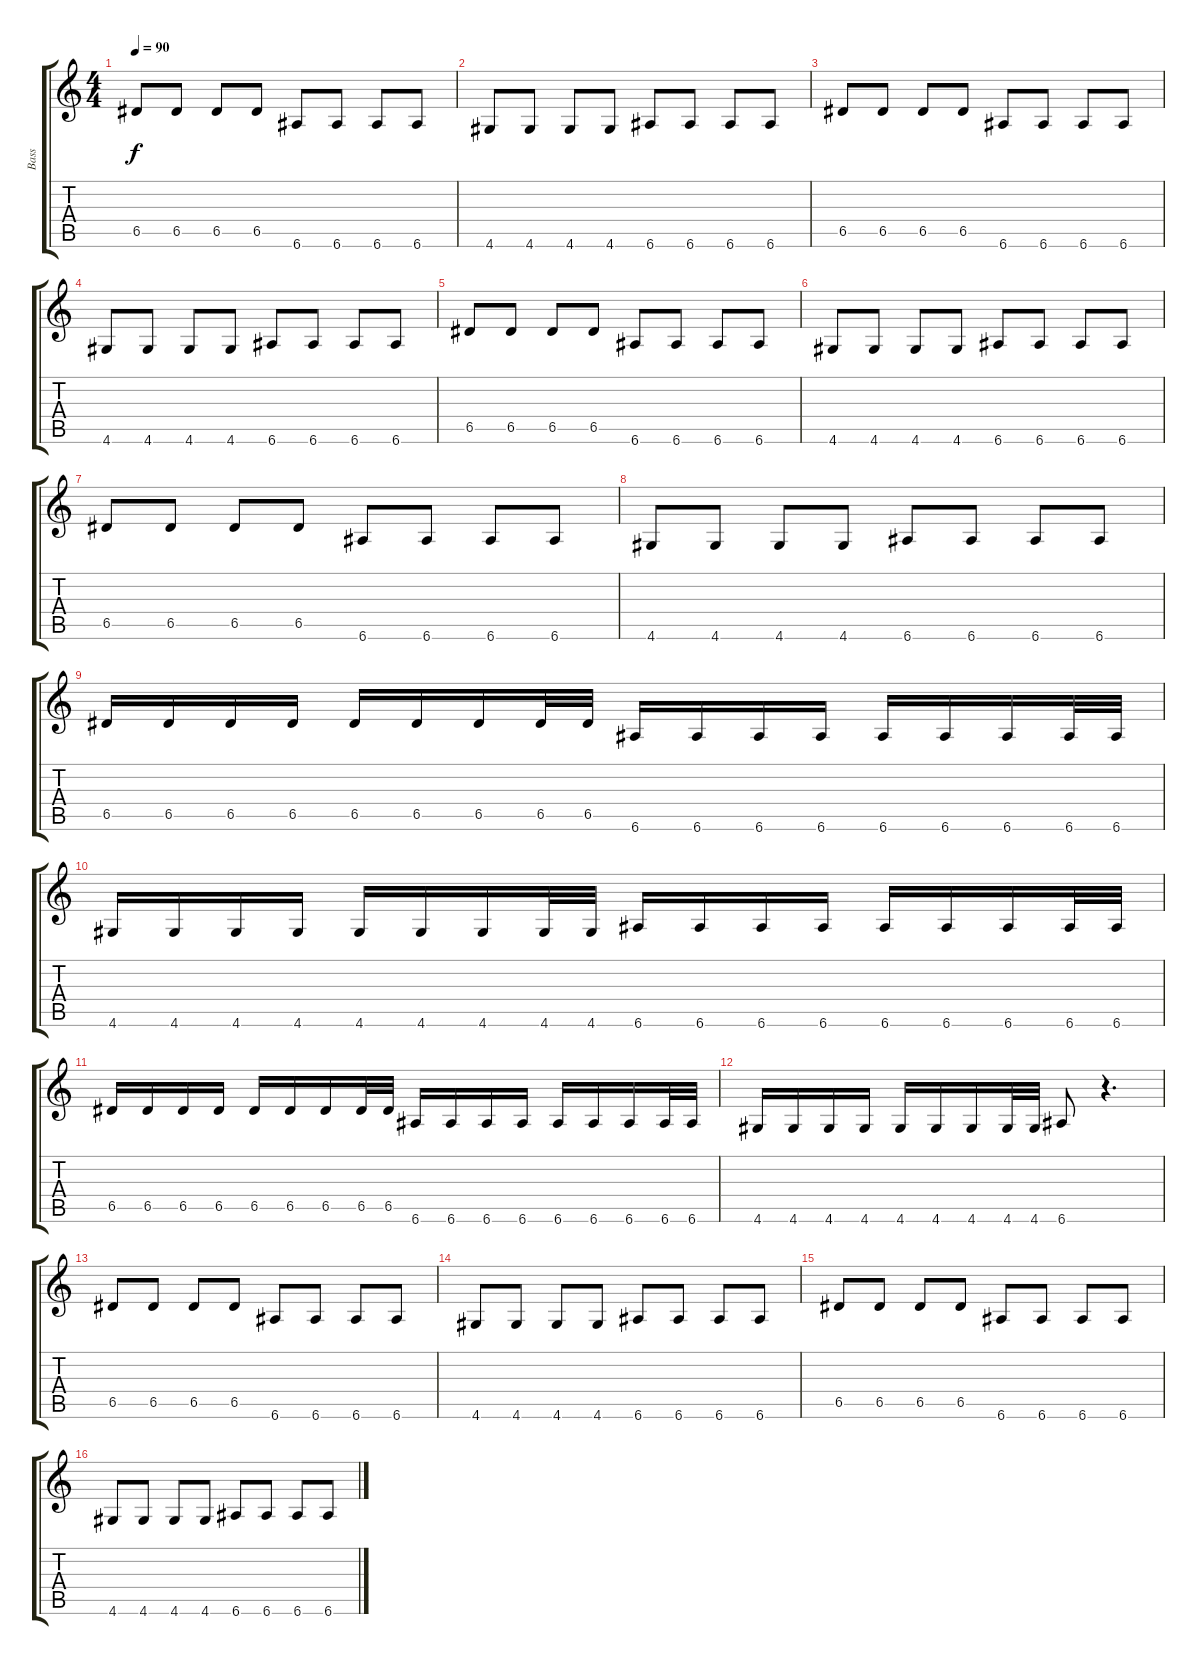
\track ("Bass" "Bass") {instrument electricbasspick}
\staff {score tabs}
\tuning (E4 B3 G3 D3 A2 E2) {hide}
\ts (4 4)
\tempo 90
\clef g2
\ks c
6.5.8{dy f} 6.5.8 6.5.8 6.5.8 6.6.8 6.6.8 6.6.8 6.6.8 |
4.6.8 4.6.8 4.6.8 4.6.8 6.6.8 6.6.8 6.6.8 6.6.8 |
6.5.8 6.5.8 6.5.8 6.5.8 6.6.8 6.6.8 6.6.8 6.6.8 |
4.6.8 4.6.8 4.6.8 4.6.8 6.6.8 6.6.8 6.6.8 6.6.8 |
6.5.8 6.5.8 6.5.8 6.5.8 6.6.8 6.6.8 6.6.8 6.6.8 |
4.6.8 4.6.8 4.6.8 4.6.8 6.6.8 6.6.8 6.6.8 6.6.8 |
6.5.8 6.5.8 6.5.8 6.5.8 6.6.8 6.6.8 6.6.8 6.6.8 |
4.6.8 4.6.8 4.6.8 4.6.8 6.6.8 6.6.8 6.6.8 6.6.8 |
6.5.16 6.5.16 6.5.16 6.5.16 6.5.16 6.5.16 6.5.16 6.5.32 6.5.32 6.6.16 6.6.16 6.6.16 6.6.16 6.6.16 6.6.16 6.6.16 6.6.32 6.6.32 |
4.6.16 4.6.16 4.6.16 4.6.16 4.6.16 4.6.16 4.6.16 4.6.32 4.6.32 6.6.16 6.6.16 6.6.16 6.6.16 6.6.16 6.6.16 6.6.16 6.6.32 6.6.32 |
6.5.16 6.5.16 6.5.16 6.5.16 6.5.16 6.5.16 6.5.16 6.5.32 6.5.32 6.6.16 6.6.16 6.6.16 6.6.16 6.6.16 6.6.16 6.6.16 6.6.32 6.6.32 |
4.6.16 4.6.16 4.6.16 4.6.16 4.6.16 4.6.16 4.6.16 4.6.32 4.6.32 6.6.8 r.4{d} |
6.5.8 6.5.8 6.5.8 6.5.8 6.6.8 6.6.8 6.6.8 6.6.8 |
4.6.8 4.6.8 4.6.8 4.6.8 6.6.8 6.6.8 6.6.8 6.6.8 |
6.5.8 6.5.8 6.5.8 6.5.8 6.6.8 6.6.8 6.6.8 6.6.8 |
4.6.8 4.6.8 4.6.8 4.6.8 6.6.8 6.6.8 6.6.8 6.6.8
